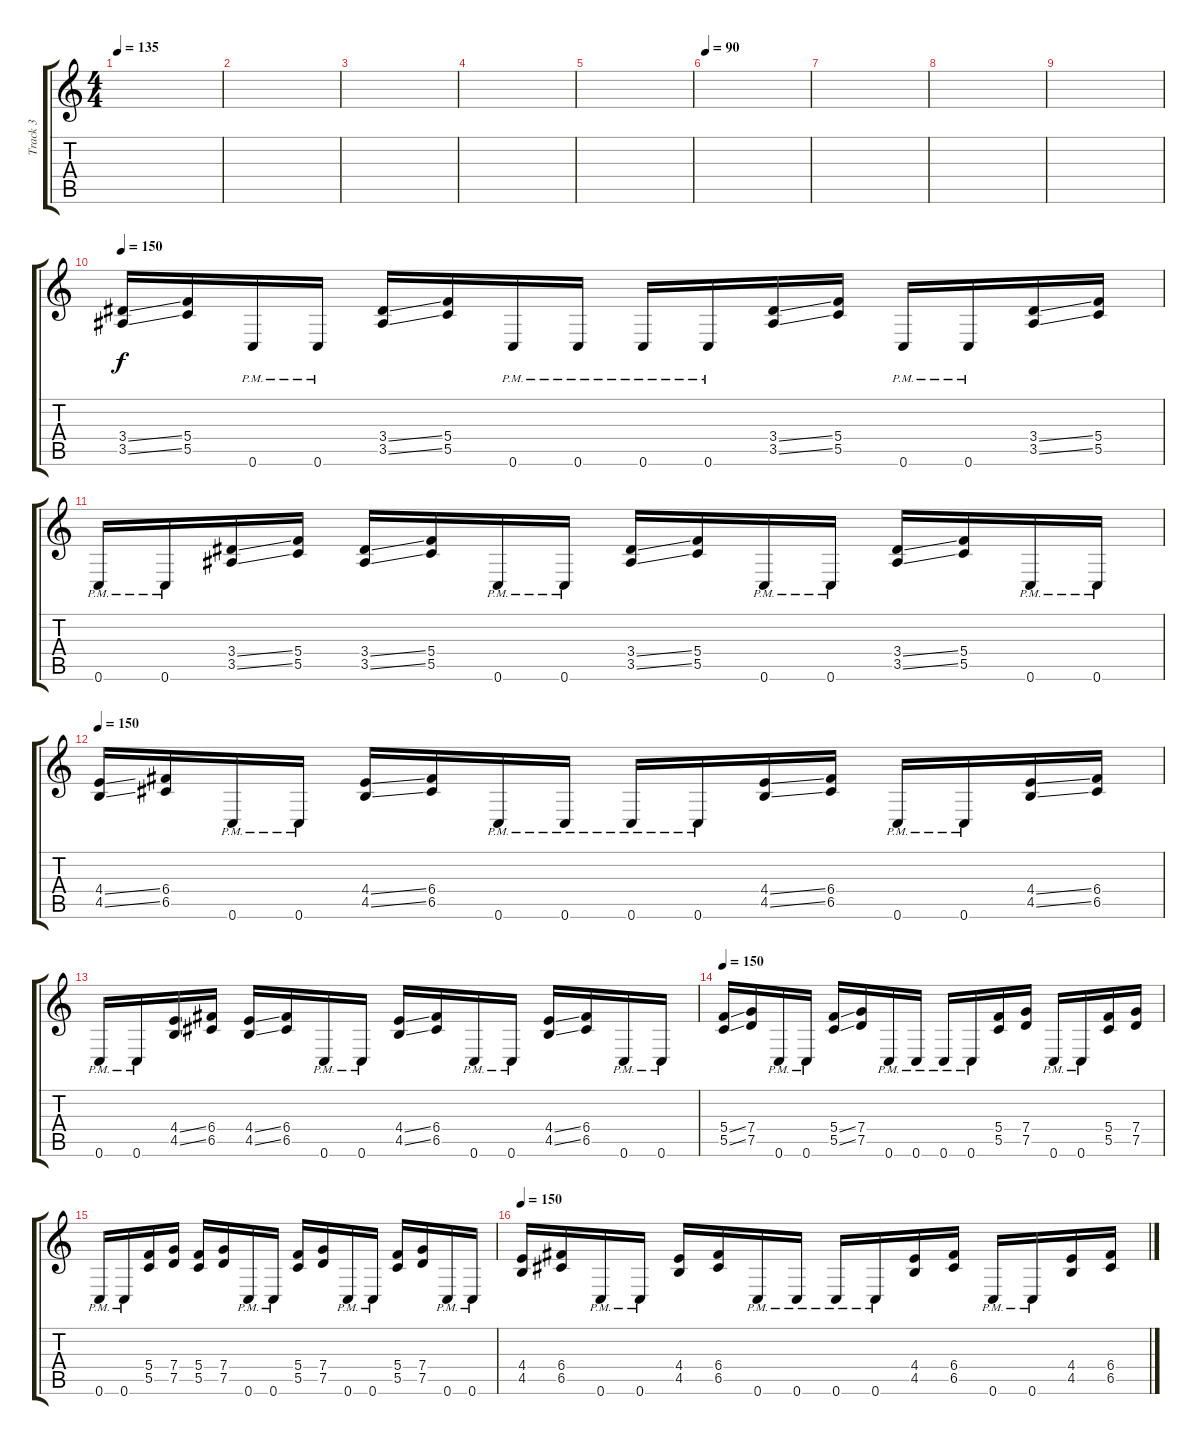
\track ("Track 3" "Track 3") {instrument distortionguitar}
\staff {score tabs}
\tuning (D4 A3 F3 C3 G2 C2) {hide}
\ts (4 4)
\tempo 135
\clef g2
\ks c
|
|
|
|
|
\tempo 90
|
|
|
|
\tempo 150
(3.4{ss} 3.5{ss}).16 (5.4 5.5).16 0.6{pm}.16 0.6{pm}.16 (3.4{ss} 3.5{ss}).16 (5.4 5.5).16 0.6{pm}.16 0.6{pm}.16 0.6{pm}.16 0.6{pm}.16 (3.4{ss} 3.5{ss}).16 (5.4 5.5).16 0.6{pm}.16 0.6{pm}.16 (3.4{ss} 3.5{ss}).16 (5.4 5.5).16 |
0.6{pm}.16 0.6{pm}.16 (3.4{ss} 3.5{ss}).16 (5.4 5.5).16 (3.4{ss} 3.5{ss}).16 (5.4 5.5).16 0.6{pm}.16 0.6{pm}.16 (3.4{ss} 3.5{ss}).16 (5.4 5.5).16 0.6{pm}.16 0.6{pm}.16 (3.4{ss} 3.5{ss}).16 (5.4 5.5).16 0.6{pm}.16 0.6{pm}.16 |
\tempo 150
(4.4{ss} 4.5{ss}).16 (6.4 6.5).16 0.6{pm}.16 0.6{pm}.16 (4.4{ss} 4.5{ss}).16 (6.4 6.5).16 0.6{pm}.16 0.6{pm}.16 0.6{pm}.16 0.6{pm}.16 (4.4{ss} 4.5{ss}).16 (6.4 6.5).16 0.6{pm}.16 0.6{pm}.16 (4.4{ss} 4.5{ss}).16 (6.4 6.5).16 |
0.6{pm}.16 0.6{pm}.16 (4.4{ss} 4.5{ss}).16 (6.4 6.5).16 (4.4{ss} 4.5{ss}).16 (6.4 6.5).16 0.6{pm}.16 0.6{pm}.16 (4.4{ss} 4.5{ss}).16 (6.4 6.5).16 0.6{pm}.16 0.6{pm}.16 (4.4{ss} 4.5{ss}).16 (6.4 6.5).16 0.6{pm}.16 0.6{pm}.16 |
\tempo 150
(5.4{ss} 5.5{ss}).16 (7.4 7.5).16 0.6{pm}.16 0.6{pm}.16 (5.4{ss} 5.5{ss}).16 (7.4 7.5).16 0.6{pm}.16 0.6{pm}.16 0.6{pm}.16 0.6{pm}.16 (5.4 5.5).16 (7.4 7.5).16 0.6{pm}.16 0.6{pm}.16 (5.4 5.5).16 (7.4 7.5).16 |
0.6{pm}.16 0.6{pm}.16 (5.4 5.5).16 (7.4 7.5).16 (5.4 5.5).16 (7.4 7.5).16 0.6{pm}.16 0.6{pm}.16 (5.4 5.5).16 (7.4 7.5).16 0.6{pm}.16 0.6{pm}.16 (5.4 5.5).16 (7.4 7.5).16 0.6{pm}.16 0.6{pm}.16 |
\tempo 150
(4.4 4.5).16 (6.4 6.5).16 0.6{pm}.16 0.6{pm}.16 (4.4 4.5).16 (6.4 6.5).16 0.6{pm}.16 0.6{pm}.16 0.6{pm}.16 0.6{pm}.16 (4.4 4.5).16 (6.4 6.5).16 0.6{pm}.16 0.6{pm}.16 (4.4 4.5).16 (6.4 6.5).16
